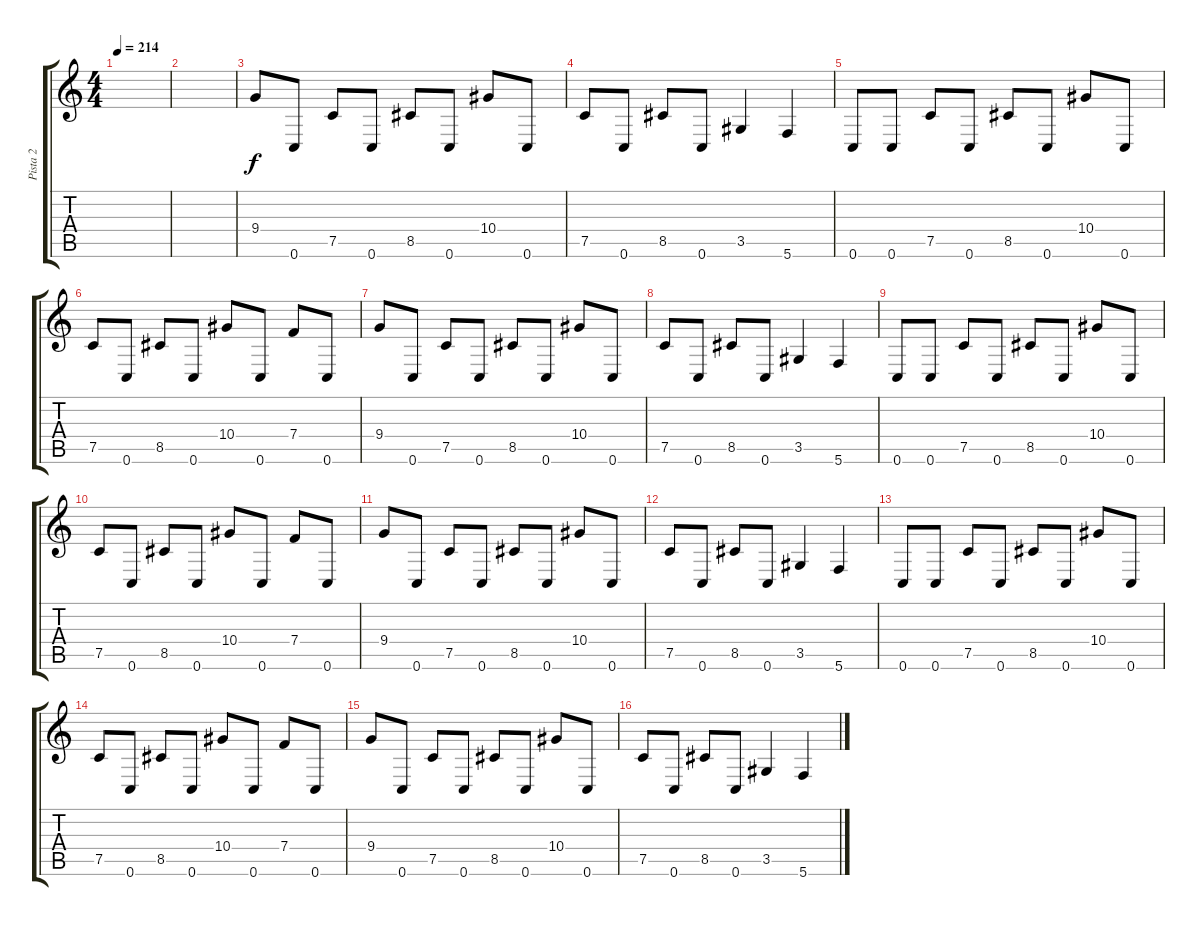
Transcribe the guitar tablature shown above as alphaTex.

\track ("Pista 2" "Pista 2") {instrument distortionguitar}
\staff {score tabs}
\tuning (C4 G3 Eb3 Bb2 F2 C2) {hide}
\ts (4 4)
\tempo 214
\clef g2
\ks c
|
|
9.4.8 0.6.8 7.5.8 0.6.8 8.5.8 0.6.8 10.4.8 0.6.8 |
7.5.8 0.6.8 8.5.8 0.6.8 3.5.4 5.6.4 |
0.6.8 0.6.8 7.5.8 0.6.8 8.5.8 0.6.8 10.4.8 0.6.8 |
7.5.8 0.6.8 8.5.8 0.6.8 10.4.8 0.6.8 7.4.8 0.6.8 |
9.4.8 0.6.8 7.5.8 0.6.8 8.5.8 0.6.8 10.4.8 0.6.8 |
7.5.8 0.6.8 8.5.8 0.6.8 3.5.4 5.6.4 |
0.6.8 0.6.8 7.5.8 0.6.8 8.5.8 0.6.8 10.4.8 0.6.8 |
7.5.8 0.6.8 8.5.8 0.6.8 10.4.8 0.6.8 7.4.8 0.6.8 |
9.4.8 0.6.8 7.5.8 0.6.8 8.5.8 0.6.8 10.4.8 0.6.8 |
7.5.8 0.6.8 8.5.8 0.6.8 3.5.4 5.6.4 |
0.6.8 0.6.8 7.5.8 0.6.8 8.5.8 0.6.8 10.4.8 0.6.8 |
7.5.8 0.6.8 8.5.8 0.6.8 10.4.8 0.6.8 7.4.8 0.6.8 |
9.4.8 0.6.8 7.5.8 0.6.8 8.5.8 0.6.8 10.4.8 0.6.8 |
7.5.8 0.6.8 8.5.8 0.6.8 3.5.4 5.6.4
